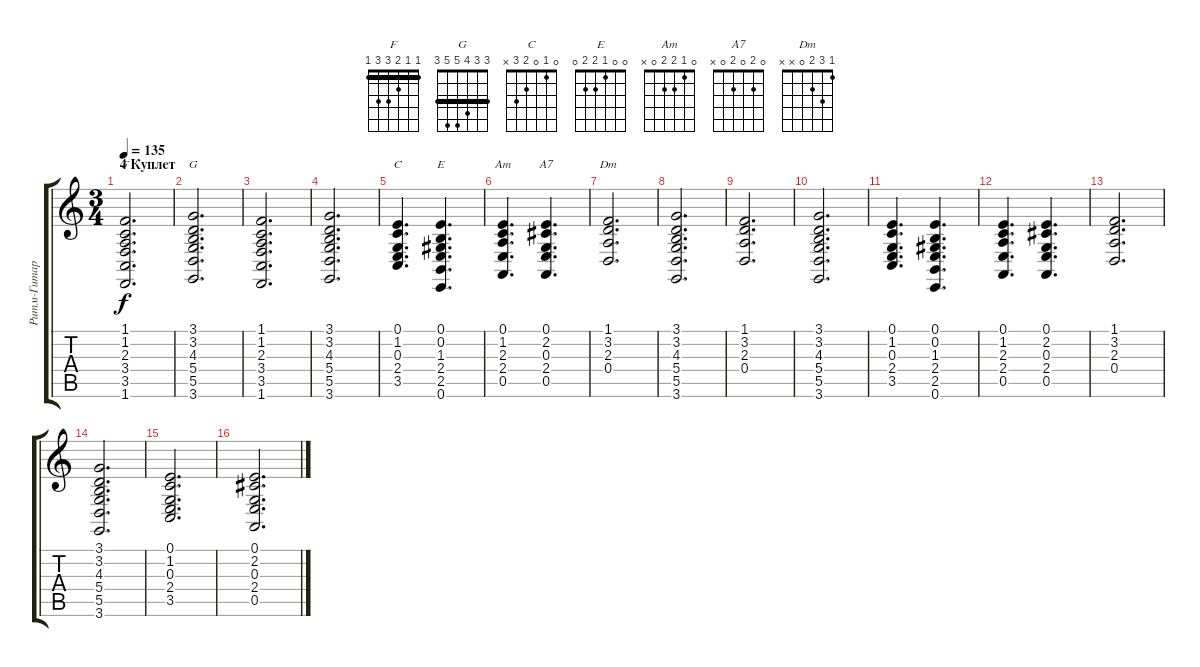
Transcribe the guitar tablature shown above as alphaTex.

\track ("Ритм-Гитара (Бой)" "Ритм-Гитар") {instrument orchestralharp}
\staff {score tabs}
\tuning (E4 B3 G3 D3 A2 E2) {hide}
\chord ("F" 1 1 2 3 3 1) {barre 1}
\chord ("G" 3 3 4 5 5 3) {barre 3}
\chord ("C" 0 1 0 2 3 x)
\chord ("E" 0 0 1 2 2 0)
\chord ("Am" 0 1 2 2 0 x)
\chord ("A7" 0 2 0 2 0 x)
\chord ("Dm" 1 3 2 0 x x)
\ts (3 4)
\section ("" "4 Куплет")
\tempo 135
\clef g2
\ks c
(1.1 1.2 2.3 3.4 3.5 1.6).2{d ch "F" dy f} |
(3.1 3.2 4.3 5.4 5.5 3.6).2{d ch "G"} |
(1.1 1.2 2.3 3.4 3.5 1.6).2{d} |
(3.1 3.2 4.3 5.4 5.5 3.6).2{d} |
(0.1 1.2 0.3 2.4 3.5).4{d ch "C"} (0.1 0.2 1.3 2.4 2.5 0.6).4{d ch "E"} |
(0.1 1.2 2.3 2.4 0.5).4{d ch "Am"} (0.1 2.2 0.3 2.4 0.5).4{d ch "A7"} |
(1.1 3.2 2.3 0.4).2{d ch "Dm"} |
(3.1 3.2 4.3 5.4 5.5 3.6).2{d} |
(1.1 3.2 2.3 0.4).2{d} |
(3.1 3.2 4.3 5.4 5.5 3.6).2{d} |
(0.1 1.2 0.3 2.4 3.5).4{d} (0.1 0.2 1.3 2.4 2.5 0.6).4{d} |
(0.1 1.2 2.3 2.4 0.5).4{d} (0.1 2.2 0.3 2.4 0.5).4{d} |
(1.1 3.2 2.3 0.4).2{d} |
(3.1 3.2 4.3 5.4 5.5 3.6).2{d} |
(0.1 1.2 0.3 2.4 3.5).2{d} |
(0.1 2.2 0.3 2.4 0.5).2{d}
